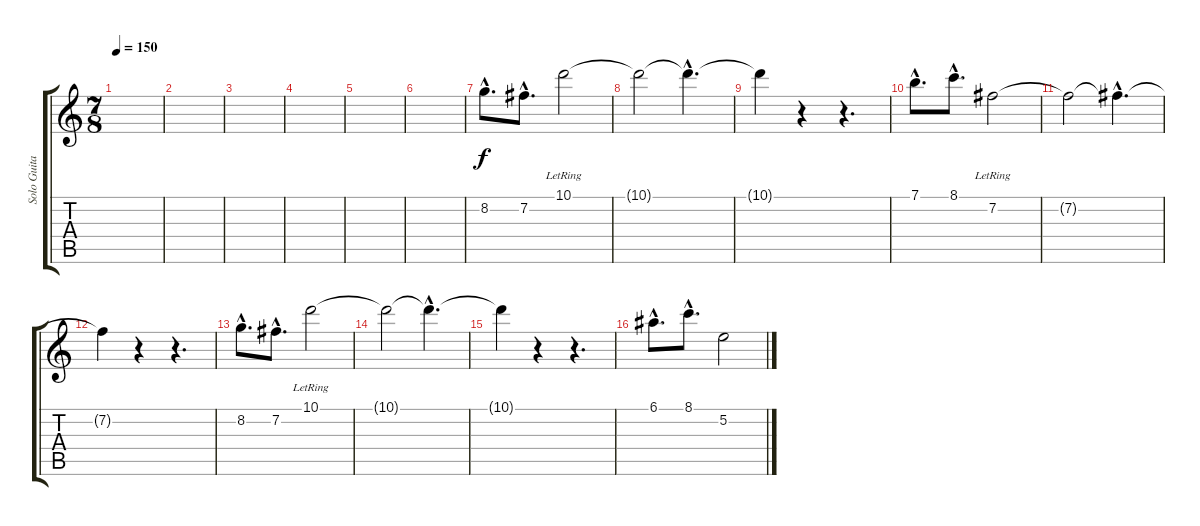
\track ("Solo Guitar" "Solo Guita") {instrument distortionguitar}
\staff {score tabs}
\tuning (E4 B3 G3 D3 A2 E2) {hide}
\ts (7 8)
\tempo 150
\clef g2
\ks c
|
|
|
|
|
|
8.2{hac}.8{d} 7.2{hac}.8{d} 10.1{lr}.2 |
10.1{t}.2 10.1{hac t}.4{d} |
10.1{t}.4 r.4 r.4{d} |
7.1{hac}.8{d} 8.1{hac}.8{d} 7.2{lr}.2 |
7.2{t}.2 7.2{hac t}.4{d} |
7.2{t}.4 r.4 r.4{d} |
8.2{hac}.8{d} 7.2{hac}.8{d} 10.1{lr}.2 |
10.1{t}.2 10.1{hac t}.4{d} |
10.1{t}.4 r.4 r.4{d} |
6.1{hac}.8{d} 8.1{hac}.8{d} 5.2.2
